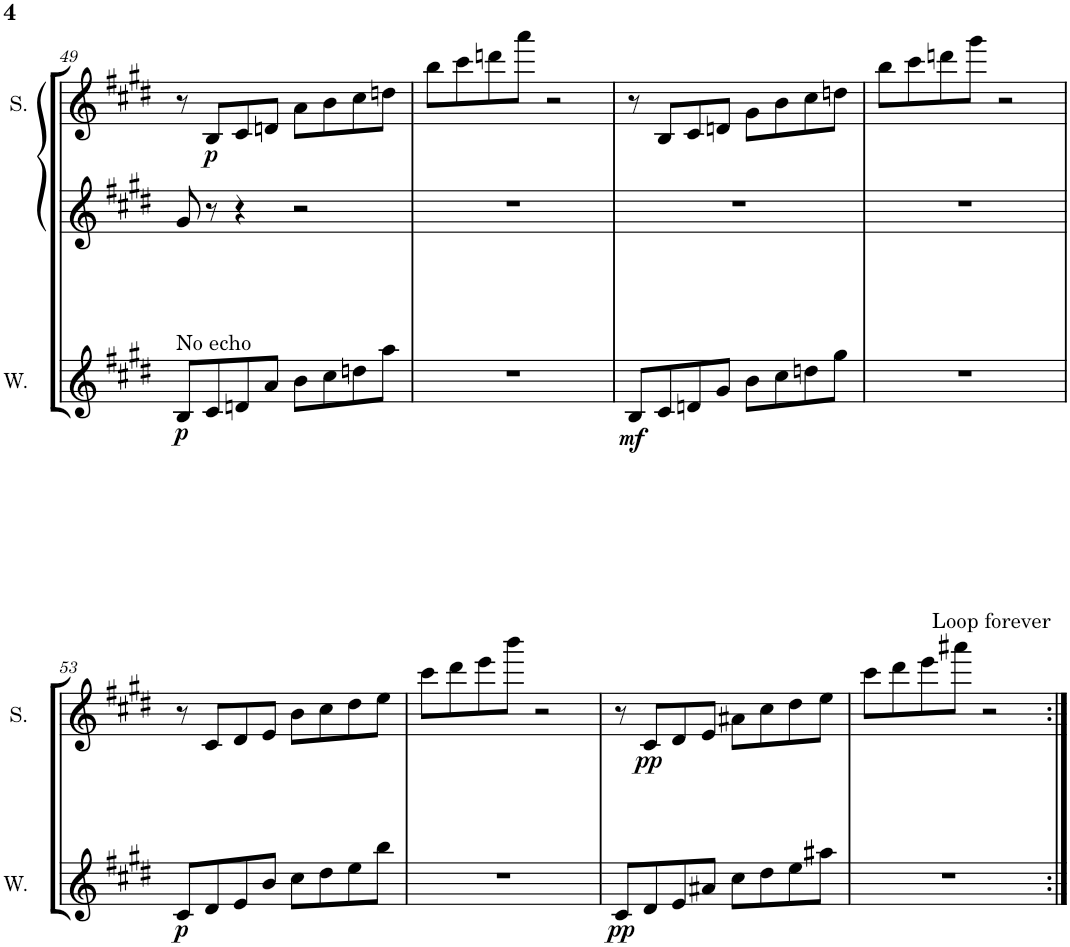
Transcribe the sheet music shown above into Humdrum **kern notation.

**kern	**dynam	**kern	**kern	**dynam
*part3	*part3	*part2	*part1	*part1
*staff3	*staff3	*staff2	*staff1	*staff1
*I"Wave	*	*I"Square Synthesizer	*I"Square	*
*I'W.	*	*	*I'S.	*
!!LO:PB:g=z
*clefG2	*	*clefG2	*clefG2	*
*k[f#c#g#d#]	*	*k[f#c#g#d#]	*k[f#c#g#d#]	*
*M4/4	*	*M4/4	*M4/4	*
*met(c)	*	*met(c)	*met(c)	*
=49	=49	=49	=49	=49
!LO:TX:a:t=No echo	!	!	!	!
!	!LO:DY:b	!	!	!
8B/L	p	8g#/	8r	.
!	!	!	!	!LO:DY:b
8c#/	.	8r	8B/L	p
8dn/	.	4r	8c#/	.
8a/J	.	.	8dn/J	.
8b\L	.	2r	8a\L	.
8cc#\	.	.	8b\	.
8ddn\	.	.	8cc#\	.
8aa\J	.	.	8ddn\J	.
=50	=50	=50	=50	=50
1r	.	1r	8bb\L	.
.	.	.	8ccc#\	.
.	.	.	8dddn\	.
.	.	.	8aaa\J	.
.	.	.	2r	.
=51	=51	=51	=51	=51
!	!LO:DY:b	!	!	!
8B/L	mf	1r	8r	.
8c#/	.	.	8B/L	.
8dn/	.	.	8c#/	.
8g#/J	.	.	8dn/J	.
8b\L	.	.	8g#\L	.
8cc#\	.	.	8b\	.
8ddn\	.	.	8cc#\	.
8gg#\J	.	.	8ddn\J	.
=52	=52	=52	=52	=52
1r	.	1r	8bb\L	.
.	.	.	8ccc#\	.
.	.	.	8dddn\	.
.	.	.	8ggg#\J	.
.	.	.	2r	.
!!LO:LB:g=z
=53	=53	=53	=53	=53
!	!LO:DY:b	!	!	!
8c#/L	p	1r	8r	.
8d#/	.	.	8c#/L	.
8e/	.	.	8d#/	.
8b/J	.	.	8e/J	.
8cc#\L	.	.	8b\L	.
8dd#\	.	.	8cc#\	.
8ee\	.	.	8dd#\	.
8bb\J	.	.	8ee\J	.
=54	=54	=54	=54	=54
1r	.	1r	8ccc#\L	.
.	.	.	8ddd#\	.
.	.	.	8eee\	.
.	.	.	8bbb\J	.
.	.	.	2r	.
=55	=55	=55	=55	=55
!	!LO:DY:b	!	!	!
8c#/L	pp	1r	8r	.
!	!	!	!	!LO:DY:b
8d#/	.	.	8c#/L	pp
8e/	.	.	8d#/	.
8a#X/J	.	.	8e/J	.
8cc#\L	.	.	8a#X\L	.
8dd#\	.	.	8cc#\	.
8ee\	.	.	8dd#\	.
8aa#X\J	.	.	8ee\J	.
=56	=56	=56	=56	=56
1r	.	1r	8ccc#\L	.
.	.	.	8ddd#\	.
.	.	.	8eee\	.
.	.	.	8aaa#X\J	.
!	!	!	!LO:TX:a:t=Loop forever	!
.	.	.	2r	.
=:|!	=:|!	=:|!	=:|!	=:|!
*-	*-	*-	*-	*-
